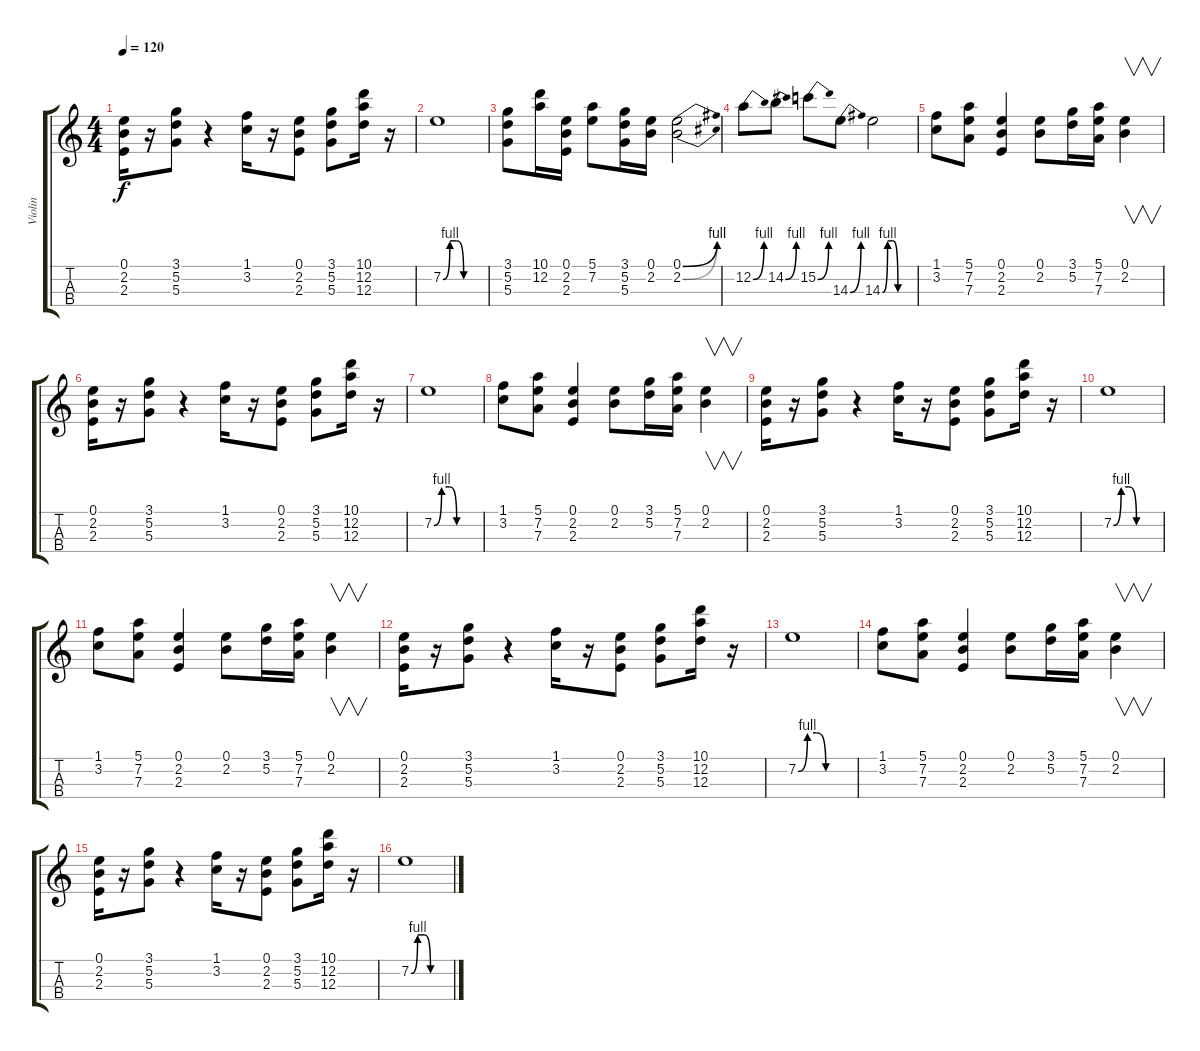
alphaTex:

\track ("Violin" "Violin") {instrument violin}
\staff {score tabs}
\tuning (E5 A4 D4 G3) {hide}
\ts (4 4)
\tempo 120
\clef g2
\ks c
(0.1 2.2 2.3).16{dy f} r.16 (3.1 5.2 5.3).8 r.4 (1.1 3.2).16 r.16 (0.1 2.2 2.3).8 (3.1 5.2 5.3).8 (10.1 12.2 12.3).16 r.16 |
7.2{be (custom 0 0 10 4 20 4 30 0 60 0)}.1 |
(3.1 5.2 5.3).8 (10.1 12.2).16 (0.1 2.2 2.3).16 (5.1 7.2).8 (3.1 5.2 5.3).16 (0.1 2.2).16 (0.1{be (bend 0 0 60 4)} 2.2{be (bend 0 0 60 4)}).2 |
12.2{be (bend 0 0 60 4)}.8 14.2{be (bend 0 0 60 4)}.8 15.2{be (bend 0 0 60 4)}.8 14.3{be (bend 0 0 60 4)}.8 14.3{be (custom 0 0 10 4 20 4 30 0 60 0)}.2 |
(1.1 3.2).8 (5.1 7.2 7.3).8 (0.1 2.2 2.3).4 (0.1 2.2).8 (3.1 5.2).16 (5.1 7.2 7.3).16 (0.1 2.2).4{v} |
(0.1 2.2 2.3).16 r.16 (3.1 5.2 5.3).8 r.4 (1.1 3.2).16 r.16 (0.1 2.2 2.3).8 (3.1 5.2 5.3).8 (10.1 12.2 12.3).16 r.16 |
7.2{be (custom 0 0 10 4 20 4 30 0 60 0)}.1 |
(1.1 3.2).8 (5.1 7.2 7.3).8 (0.1 2.2 2.3).4 (0.1 2.2).8 (3.1 5.2).16 (5.1 7.2 7.3).16 (0.1 2.2).4{v} |
(0.1 2.2 2.3).16 r.16 (3.1 5.2 5.3).8 r.4 (1.1 3.2).16 r.16 (0.1 2.2 2.3).8 (3.1 5.2 5.3).8 (10.1 12.2 12.3).16 r.16 |
7.2{be (custom 0 0 10 4 20 4 30 0 60 0)}.1 |
(1.1 3.2).8 (5.1 7.2 7.3).8 (0.1 2.2 2.3).4 (0.1 2.2).8 (3.1 5.2).16 (5.1 7.2 7.3).16 (0.1 2.2).4{v} |
(0.1 2.2 2.3).16 r.16 (3.1 5.2 5.3).8 r.4 (1.1 3.2).16 r.16 (0.1 2.2 2.3).8 (3.1 5.2 5.3).8 (10.1 12.2 12.3).16 r.16 |
7.2{be (custom 0 0 10 4 20 4 30 0 60 0)}.1 |
(1.1 3.2).8 (5.1 7.2 7.3).8 (0.1 2.2 2.3).4 (0.1 2.2).8 (3.1 5.2).16 (5.1 7.2 7.3).16 (0.1 2.2).4{v} |
(0.1 2.2 2.3).16 r.16 (3.1 5.2 5.3).8 r.4 (1.1 3.2).16 r.16 (0.1 2.2 2.3).8 (3.1 5.2 5.3).8 (10.1 12.2 12.3).16 r.16 |
7.2{be (custom 0 0 10 4 20 4 30 0 60 0)}.1
